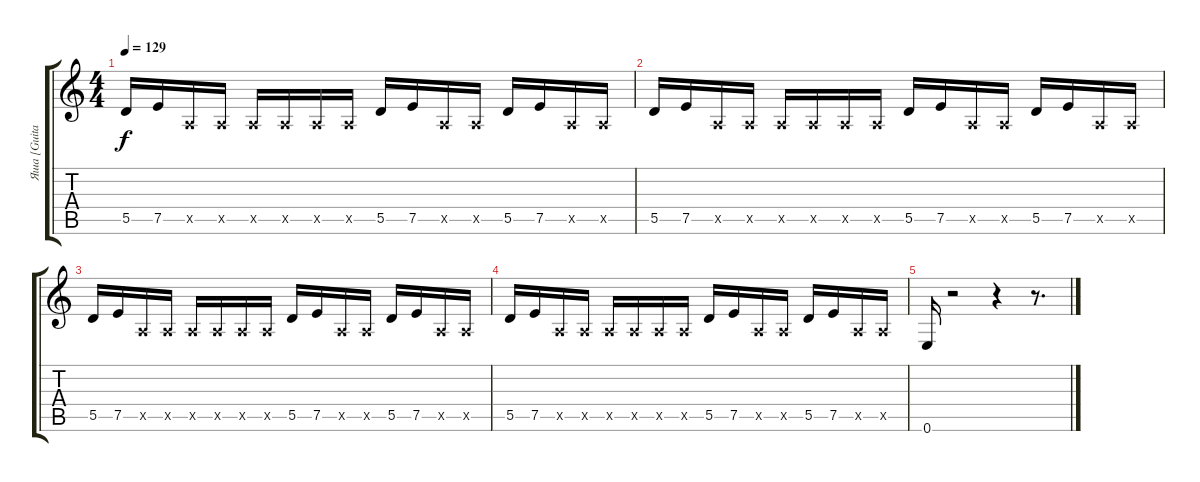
\track ("Яша [Guitar II]" "Яша [Guita") {instrument electricguitarmuted}
\staff {score tabs}
\tuning (E4 B3 G3 D3 A2 E2) {hide}
\ts (4 4)
\tempo 129
\clef g2
\ks c
5.5.16{dy f} 7.5.16 0.5{x}.16 0.5{x}.16 0.5{x}.16 0.5{x}.16 0.5{x}.16 0.5{x}.16 5.5.16 7.5.16 0.5{x}.16 0.5{x}.16 5.5.16 7.5.16 0.5{x}.16 0.5{x}.16 |
5.5.16 7.5.16 0.5{x}.16 0.5{x}.16 0.5{x}.16 0.5{x}.16 0.5{x}.16 0.5{x}.16 5.5.16 7.5.16 0.5{x}.16 0.5{x}.16 5.5.16 7.5.16 0.5{x}.16 0.5{x}.16 |
5.5.16 7.5.16 0.5{x}.16 0.5{x}.16 0.5{x}.16 0.5{x}.16 0.5{x}.16 0.5{x}.16 5.5.16 7.5.16 0.5{x}.16 0.5{x}.16 5.5.16 7.5.16 0.5{x}.16 0.5{x}.16 |
5.5.16 7.5.16 0.5{x}.16 0.5{x}.16 0.5{x}.16 0.5{x}.16 0.5{x}.16 0.5{x}.16 5.5.16 7.5.16 0.5{x}.16 0.5{x}.16 5.5.16 7.5.16 0.5{x}.16 0.5{x}.16 |
0.6.16 r.2 r.4 r.8{d}
